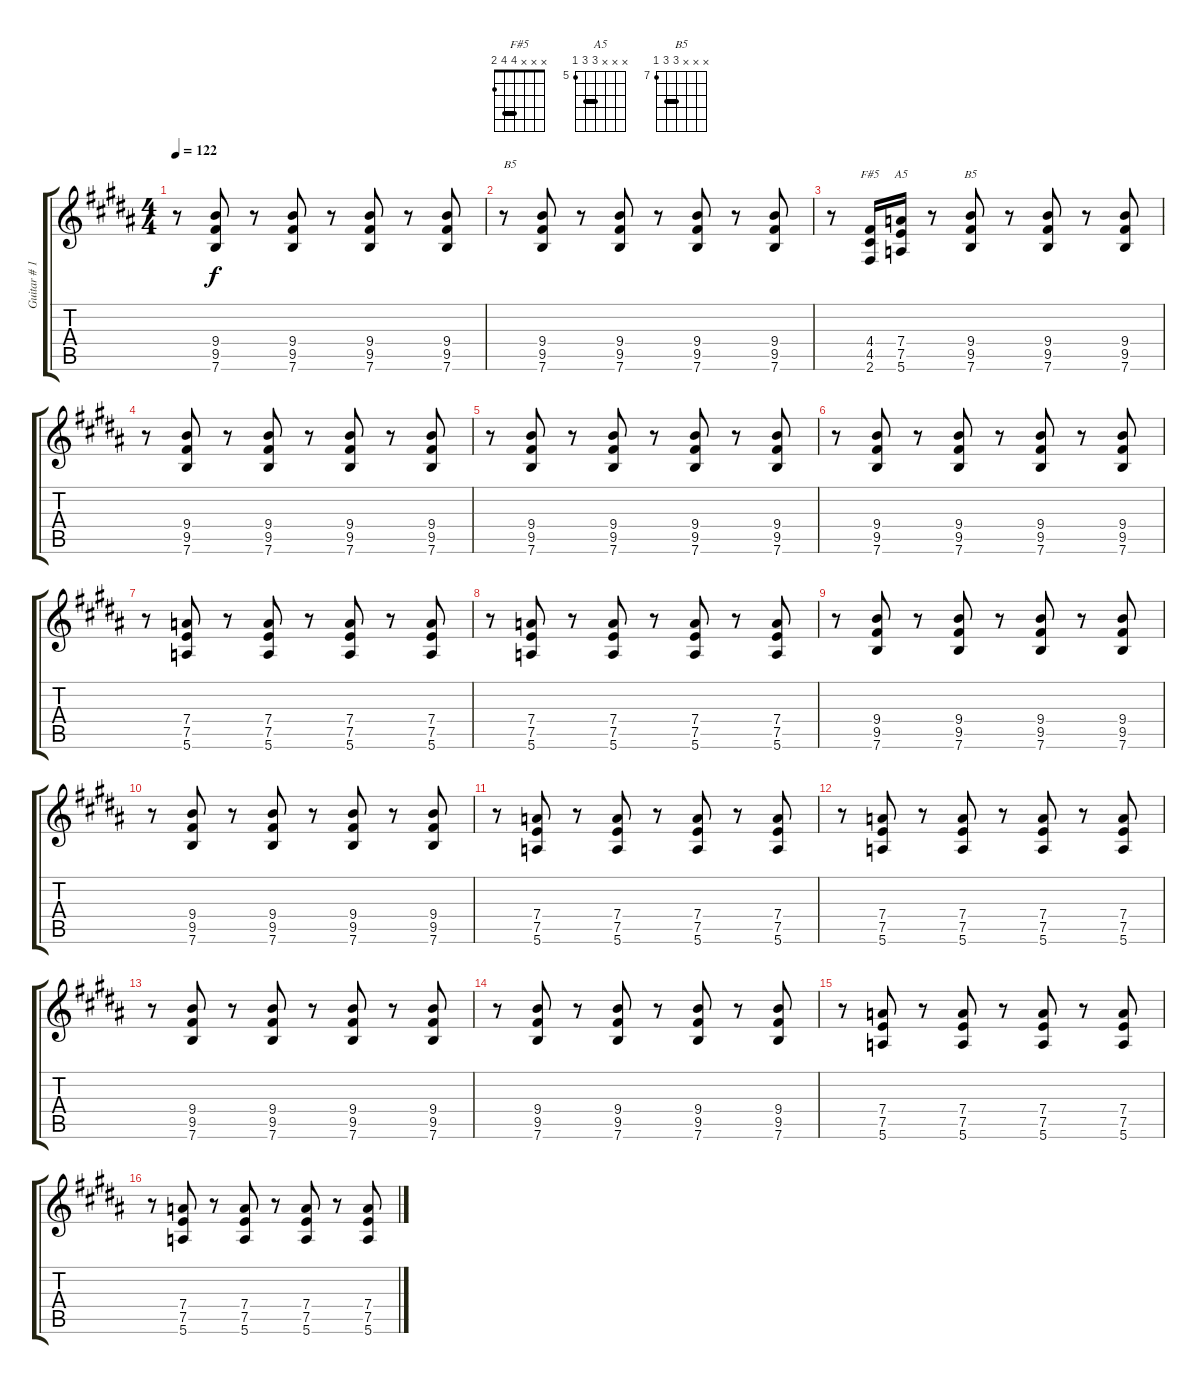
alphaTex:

\track ("Guitar # 1" "Guitar # 1") {instrument overdrivenguitar}
\staff {score tabs}
\tuning (E4 B3 G3 D3 A2 E2) {hide}
\chord ("F#5" x x x 4 4 2) {barre 4}
\chord ("A5" x x x 7 7 5) {firstfret 5 barre 7}
\chord ("B5" x x x 9 9 7) {firstfret 7 barre 9}
\ts (4 4)
\tempo 122
\clef g2
\ks b
r.8{dy f} (9.4 9.5 7.6).8 r.8 (9.4 9.5 7.6).8 r.8 (9.4 9.5 7.6).8 r.8 (9.4 9.5 7.6).8 |
r.8{txt "B5"} (9.4 9.5 7.6).8 r.8 (9.4 9.5 7.6).8 r.8 (9.4 9.5 7.6).8 r.8 (9.4 9.5 7.6).8 |
r.8 (4.4 4.5 2.6).16{ch "F#5"} (7.4 7.5 5.6).16{ch "A5"} r.8 (9.4 9.5 7.6).8{ch "B5"} r.8 (9.4 9.5 7.6).8 r.8 (9.4 9.5 7.6).8 |
r.8 (9.4 9.5 7.6).8 r.8 (9.4 9.5 7.6).8 r.8 (9.4 9.5 7.6).8 r.8 (9.4 9.5 7.6).8 |
r.8 (9.4 9.5 7.6).8 r.8 (9.4 9.5 7.6).8 r.8 (9.4 9.5 7.6).8 r.8 (9.4 9.5 7.6).8 |
r.8 (9.4 9.5 7.6).8 r.8 (9.4 9.5 7.6).8 r.8 (9.4 9.5 7.6).8 r.8 (9.4 9.5 7.6).8 |
r.8 (7.4 7.5 5.6).8 r.8 (7.4 7.5 5.6).8 r.8 (7.4 7.5 5.6).8 r.8 (7.4 7.5 5.6).8 |
r.8 (7.4 7.5 5.6).8 r.8 (7.4 7.5 5.6).8 r.8 (7.4 7.5 5.6).8 r.8 (7.4 7.5 5.6).8 |
r.8 (9.4 9.5 7.6).8 r.8 (9.4 9.5 7.6).8 r.8 (9.4 9.5 7.6).8 r.8 (9.4 9.5 7.6).8 |
r.8 (9.4 9.5 7.6).8 r.8 (9.4 9.5 7.6).8 r.8 (9.4 9.5 7.6).8 r.8 (9.4 9.5 7.6).8 |
r.8 (7.4 7.5 5.6).8 r.8 (7.4 7.5 5.6).8 r.8 (7.4 7.5 5.6).8 r.8 (7.4 7.5 5.6).8 |
r.8 (7.4 7.5 5.6).8 r.8 (7.4 7.5 5.6).8 r.8 (7.4 7.5 5.6).8 r.8 (7.4 7.5 5.6).8 |
r.8 (9.4 9.5 7.6).8 r.8 (9.4 9.5 7.6).8 r.8 (9.4 9.5 7.6).8 r.8 (9.4 9.5 7.6).8 |
r.8 (9.4 9.5 7.6).8 r.8 (9.4 9.5 7.6).8 r.8 (9.4 9.5 7.6).8 r.8 (9.4 9.5 7.6).8 |
r.8 (7.4 7.5 5.6).8 r.8 (7.4 7.5 5.6).8 r.8 (7.4 7.5 5.6).8 r.8 (7.4 7.5 5.6).8 |
r.8 (7.4 7.5 5.6).8 r.8 (7.4 7.5 5.6).8 r.8 (7.4 7.5 5.6).8 r.8 (7.4 7.5 5.6).8
